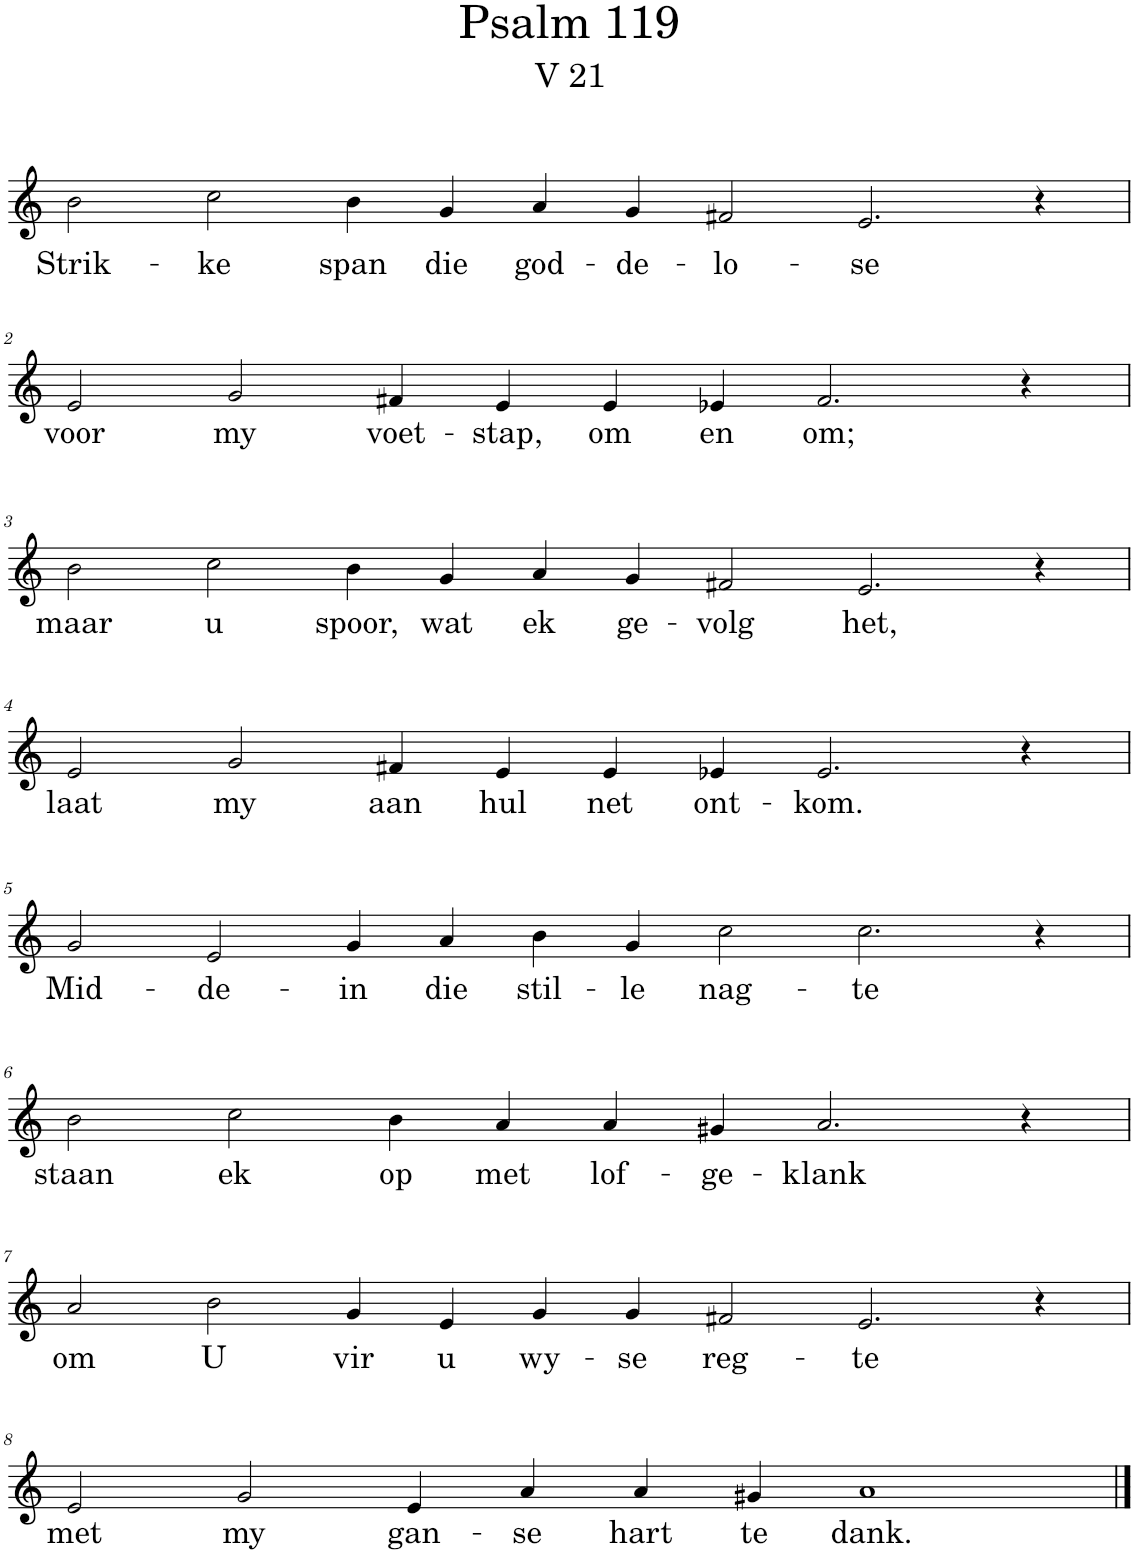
**kern	**text
*part1	*part1
*staff1	*staff1
*I"Pipe Organ	*
*I'Org.	*
*clefG2	*
*k[]	*
*M14/4	*
=1	=1
!	!LO:LY:b
2b\	Strik-
!	!LO:LY:b
2cc\	-ke
!	!LO:LY:b
4b\	span
!	!LO:LY:b
4g/	die
!	!LO:LY:b
4a/	god-
!	!LO:LY:b
4g/	-de-
!	!LO:LY:b
2f#X/	-lo-
!	!LO:LY:b
2.e/	-se
4r	.
!!LO:LB:g=z
=2	=2
*M12/4	*
!	!LO:LY:b
2e/	voor
!	!LO:LY:b
2g/	my
!	!LO:LY:b
4f#X/	voet-
!	!LO:LY:b
4e/	-stap,
!	!LO:LY:b
4e/	om
!	!LO:LY:b
4e-X/	en
!	!LO:LY:b
2.f#/	om;
4r	.
!!LO:LB:g=z
=3	=3
*M14/4	*
!	!LO:LY:b
2b\	maar
!	!LO:LY:b
2cc\	u
!	!LO:LY:b
4b\	spoor,
!	!LO:LY:b
4g/	wat
!	!LO:LY:b
4a/	ek
!	!LO:LY:b
4g/	ge-
!	!LO:LY:b
2f#X/	-volg
!	!LO:LY:b
2.e/	het,
4r	.
!!LO:LB:g=z
=4	=4
*M12/4	*
!	!LO:LY:b
2e/	laat
!	!LO:LY:b
2g/	my
!	!LO:LY:b
4f#X/	aan
!	!LO:LY:b
4e/	hul
!	!LO:LY:b
4e/	net
!	!LO:LY:b
4e-X/	ont-
!	!LO:LY:b
2.e-/	-kom.
4r	.
!!LO:LB:g=z
=5	=5
*M14/4	*
!	!LO:LY:b
2g/	Mid-
!	!LO:LY:b
2e/	-de-
!	!LO:LY:b
4g/	-in
!	!LO:LY:b
4a/	die
!	!LO:LY:b
4b\	stil-
!	!LO:LY:b
4g/	-le
!	!LO:LY:b
2cc\	nag-
!	!LO:LY:b
2.cc\	-te
4r	.
!!LO:LB:g=z
=6	=6
*M12/4	*
!	!LO:LY:b
2b\	staan
!	!LO:LY:b
2cc\	ek
!	!LO:LY:b
4b\	op
!	!LO:LY:b
4a/	met
!	!LO:LY:b
4a/	lof-
!	!LO:LY:b
4g#X/	-ge-
!	!LO:LY:b
2.a/	-klank
4r	.
!!LO:LB:g=z
=7	=7
*M14/4	*
!	!LO:LY:b
2a/	om
!	!LO:LY:b
2b\	U
!	!LO:LY:b
4g/	vir
!	!LO:LY:b
4e/	u
!	!LO:LY:b
4g/	wy-
!	!LO:LY:b
4g/	-se
!	!LO:LY:b
2f#X/	reg-
!	!LO:LY:b
2.e/	-te
4r	.
!!LO:LB:g=z
=8	=8
!	!LO:LY:b
2e/	met
!	!LO:LY:b
2g/	my
!	!LO:LY:b
4e/	gan-
!	!LO:LY:b
4a/	-se
!	!LO:LY:b
4a/	hart
!	!LO:LY:b
4g#X/	te
!	!LO:LY:b
1a	dank.
==	==
*-	*-
